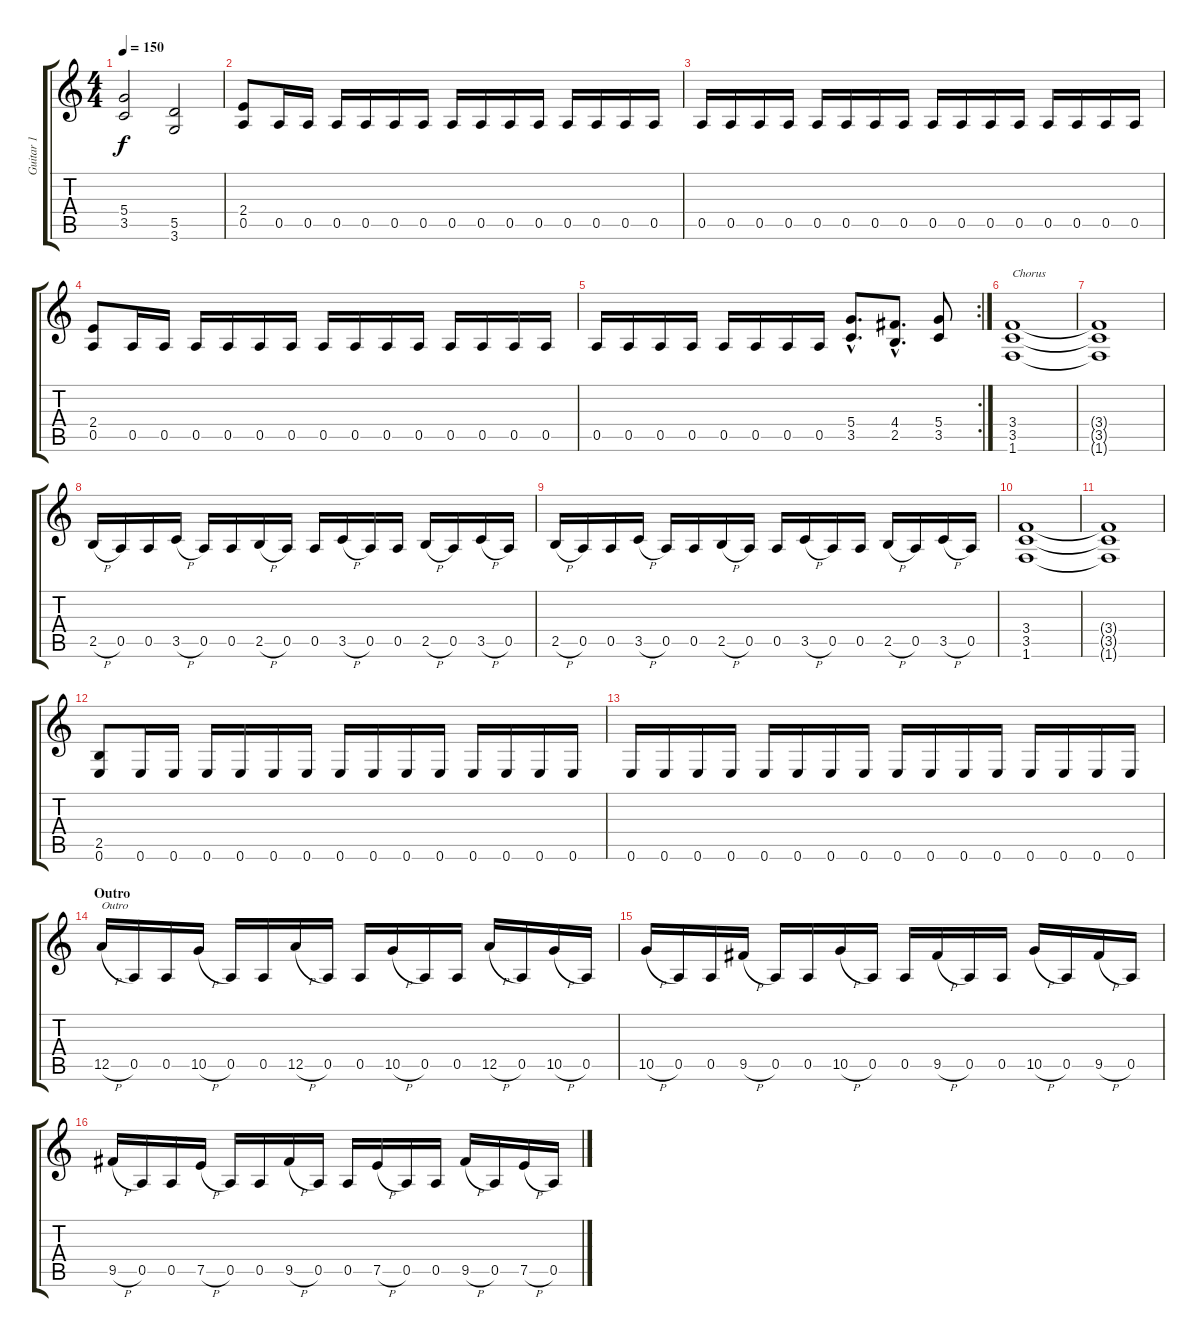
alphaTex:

\track ("Guitar 1" "Guitar 1") {instrument distortionguitar}
\staff {score tabs}
\tuning (E4 B3 G3 D3 A2 E2) {hide}
\ts (4 4)
\tempo 150
\clef g2
\ks c
(5.4 3.5).2{dy f} (5.5 3.6).2 |
(2.4 0.5).8 0.5.16 0.5.16 0.5.16 0.5.16 0.5.16 0.5.16 0.5.16 0.5.16 0.5.16 0.5.16 0.5.16 0.5.16 0.5.16 0.5.16 |
0.5.16 0.5.16 0.5.16 0.5.16 0.5.16 0.5.16 0.5.16 0.5.16 0.5.16 0.5.16 0.5.16 0.5.16 0.5.16 0.5.16 0.5.16 0.5.16 |
(2.4 0.5).8 0.5.16 0.5.16 0.5.16 0.5.16 0.5.16 0.5.16 0.5.16 0.5.16 0.5.16 0.5.16 0.5.16 0.5.16 0.5.16 0.5.16 |
\rc 2
0.5.16 0.5.16 0.5.16 0.5.16 0.5.16 0.5.16 0.5.16 0.5.16 (5.4{hac} 3.5{hac}).8{d} (4.4{hac} 2.5{hac}).8{d} (5.4 3.5).8 |
(3.4 3.5 1.6).1{txt "Chorus"} |
(3.4{t} 3.5{t} 1.6{t}).1 |
2.5{h}.16 0.5.16 0.5.16 3.5{h}.16 0.5.16 0.5.16 2.5{h}.16 0.5.16 0.5.16 3.5{h}.16 0.5.16 0.5.16 2.5{h}.16 0.5.16 3.5{h}.16 0.5.16 |
2.5{h}.16 0.5.16 0.5.16 3.5{h}.16 0.5.16 0.5.16 2.5{h}.16 0.5.16 0.5.16 3.5{h}.16 0.5.16 0.5.16 2.5{h}.16 0.5.16 3.5{h}.16 0.5.16 |
(3.4 3.5 1.6).1 |
(3.4{t} 3.5{t} 1.6{t}).1 |
(2.5 0.6).8 0.6.16 0.6.16 0.6.16 0.6.16 0.6.16 0.6.16 0.6.16 0.6.16 0.6.16 0.6.16 0.6.16 0.6.16 0.6.16 0.6.16 |
0.6.16 0.6.16 0.6.16 0.6.16 0.6.16 0.6.16 0.6.16 0.6.16 0.6.16 0.6.16 0.6.16 0.6.16 0.6.16 0.6.16 0.6.16 0.6.16 |
\section ("" "Outro")
12.5{h}.16{txt "Outro"} 0.5.16 0.5.16 10.5{h}.16 0.5.16 0.5.16 12.5{h}.16 0.5.16 0.5.16 10.5{h}.16 0.5.16 0.5.16 12.5{h}.16 0.5.16 10.5{h}.16 0.5.16 |
10.5{h}.16 0.5.16 0.5.16 9.5{h}.16 0.5.16 0.5.16 10.5{h}.16 0.5.16 0.5.16 9.5{h}.16 0.5.16 0.5.16 10.5{h}.16 0.5.16 9.5{h}.16 0.5.16 |
9.5{h}.16 0.5.16 0.5.16 7.5{h}.16 0.5.16 0.5.16 9.5{h}.16 0.5.16 0.5.16 7.5{h}.16 0.5.16 0.5.16 9.5{h}.16 0.5.16 7.5{h}.16 0.5.16
